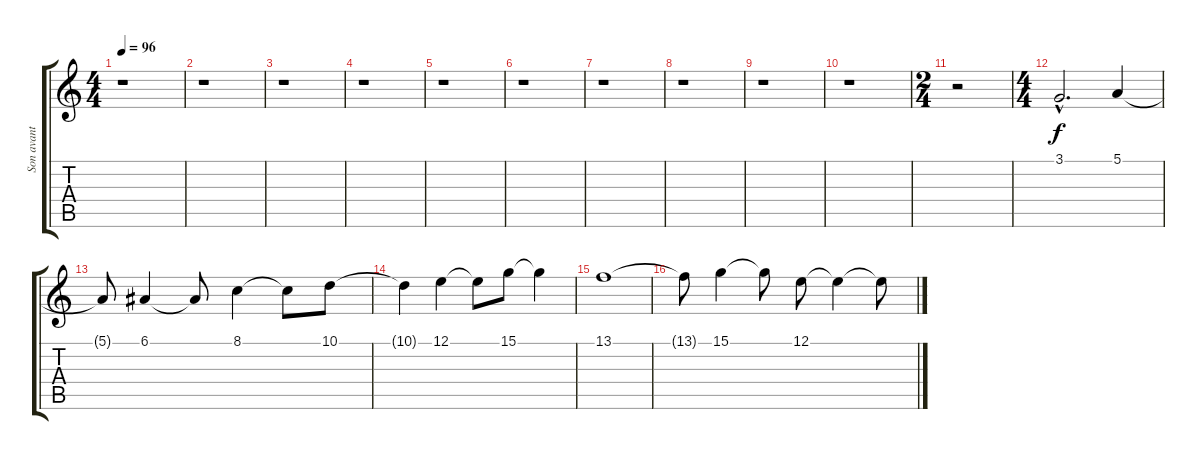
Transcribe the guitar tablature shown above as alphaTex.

\track ("Son avant" "Son avant") {instrument lead6voice}
\staff {score tabs}
\tuning (E4 B3 G3 D3 A2 E2) {hide}
\ts (4 4)
\tempo 96
\clef g2
\ks c
r.1{dy f} |
r.1 |
r.1 |
r.1 |
r.1 |
r.1 |
r.1 |
r.1 |
r.1 |
r.1 |
\ts (2 4)
r.2{volume 10 instrument fx5brightness} |
\ts (4 4)
3.1{hac}.2{d} 5.1.4 |
5.1{t}.8 6.1.4 6.1{t}.8 8.1.4 8.1{t}.8 10.1.8 |
10.1{t}.4 12.1.4 12.1{t}.8 15.1.8 15.1{t}.4 |
13.1.1 |
13.1{t}.8 15.1.4 15.1{t}.8 12.1.8 12.1{t}.4 12.1{t}.8
